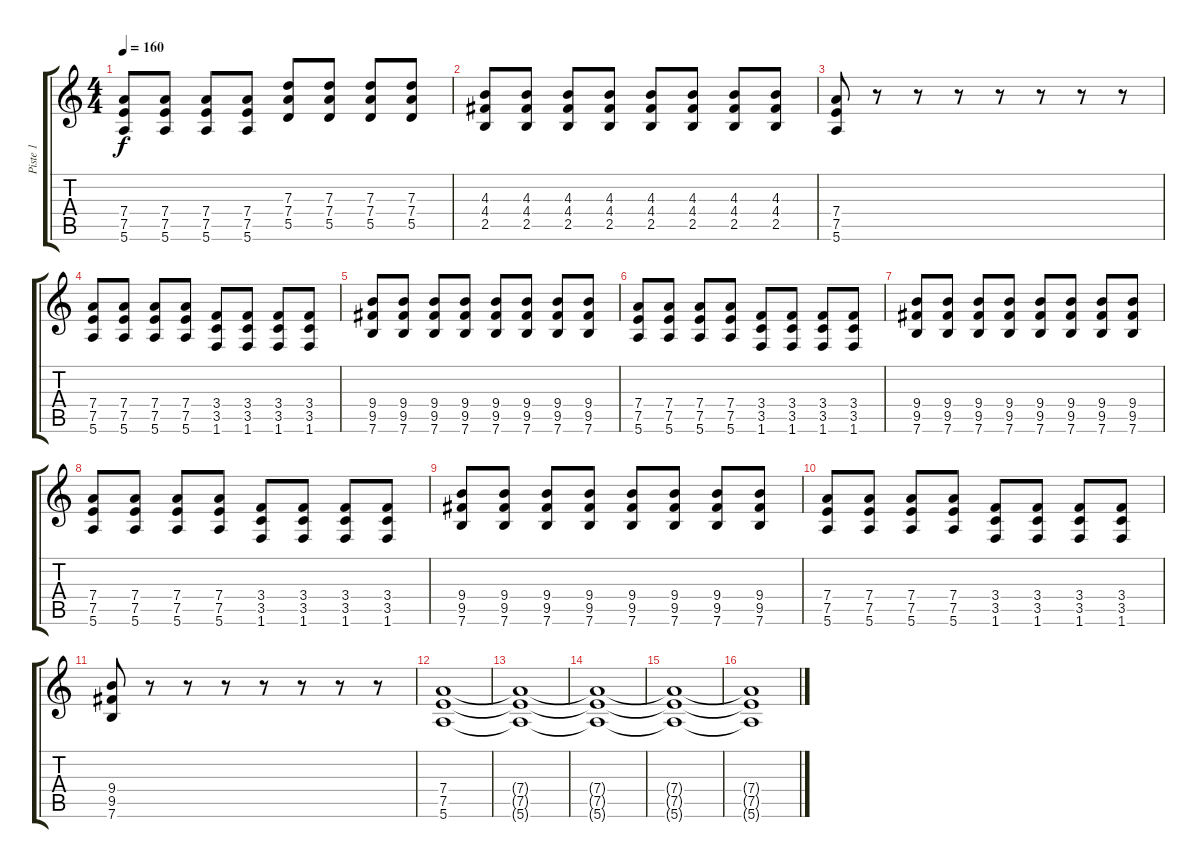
\track ("Piste 1" "Piste 1") {instrument overdrivenguitar}
\staff {score tabs}
\tuning (E4 B3 G3 D3 A2 E2) {hide}
\ts (4 4)
\tempo 160
\clef g2
\ks c
(7.4 7.5 5.6).8{dy f} (7.4 7.5 5.6).8 (7.4 7.5 5.6).8 (7.4 7.5 5.6).8 (7.3 7.4 5.5).8 (7.3 7.4 5.5).8 (7.3 7.4 5.5).8 (7.3 7.4 5.5).8 |
(4.3 4.4 2.5).8 (4.3 4.4 2.5).8 (4.3 4.4 2.5).8 (4.3 4.4 2.5).8 (4.3 4.4 2.5).8 (4.3 4.4 2.5).8 (4.3 4.4 2.5).8 (4.3 4.4 2.5).8 |
(7.4 7.5 5.6).8 r.8 r.8 r.8 r.8 r.8 r.8 r.8 |
(7.4 7.5 5.6).8 (7.4 7.5 5.6).8 (7.4 7.5 5.6).8 (7.4 7.5 5.6).8 (3.4 3.5 1.6).8 (3.4 3.5 1.6).8 (3.4 3.5 1.6).8 (3.4 3.5 1.6).8 |
(9.4 9.5 7.6).8 (9.4 9.5 7.6).8 (9.4 9.5 7.6).8 (9.4 9.5 7.6).8 (9.4 9.5 7.6).8 (9.4 9.5 7.6).8 (9.4 9.5 7.6).8 (9.4 9.5 7.6).8 |
(7.4 7.5 5.6).8 (7.4 7.5 5.6).8 (7.4 7.5 5.6).8 (7.4 7.5 5.6).8 (3.4 3.5 1.6).8 (3.4 3.5 1.6).8 (3.4 3.5 1.6).8 (3.4 3.5 1.6).8 |
(9.4 9.5 7.6).8 (9.4 9.5 7.6).8 (9.4 9.5 7.6).8 (9.4 9.5 7.6).8 (9.4 9.5 7.6).8 (9.4 9.5 7.6).8 (9.4 9.5 7.6).8 (9.4 9.5 7.6).8 |
(7.4 7.5 5.6).8 (7.4 7.5 5.6).8 (7.4 7.5 5.6).8 (7.4 7.5 5.6).8 (3.4 3.5 1.6).8 (3.4 3.5 1.6).8 (3.4 3.5 1.6).8 (3.4 3.5 1.6).8 |
(9.4 9.5 7.6).8 (9.4 9.5 7.6).8 (9.4 9.5 7.6).8 (9.4 9.5 7.6).8 (9.4 9.5 7.6).8 (9.4 9.5 7.6).8 (9.4 9.5 7.6).8 (9.4 9.5 7.6).8 |
(7.4 7.5 5.6).8 (7.4 7.5 5.6).8 (7.4 7.5 5.6).8 (7.4 7.5 5.6).8 (3.4 3.5 1.6).8 (3.4 3.5 1.6).8 (3.4 3.5 1.6).8 (3.4 3.5 1.6).8 |
(9.4 9.5 7.6).8 r.8 r.8 r.8 r.8 r.8 r.8 r.8 |
(7.4 7.5 5.6).1 |
(7.4{t} 7.5{t} 5.6{t}).1 |
(7.4{t} 7.5{t} 5.6{t}).1 |
(7.4{t} 7.5{t} 5.6{t}).1 |
(7.4{t} 7.5{t} 5.6{t}).1
